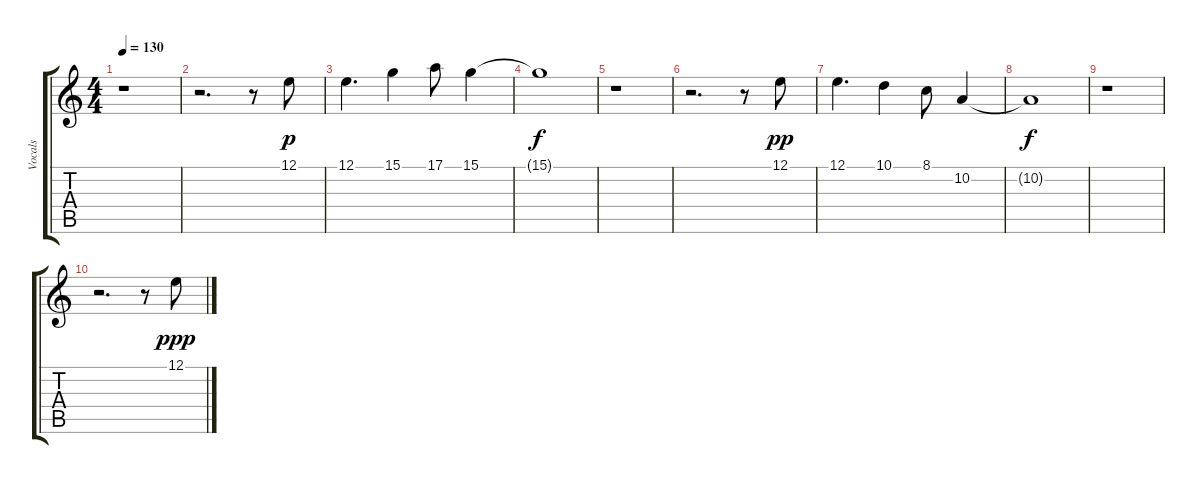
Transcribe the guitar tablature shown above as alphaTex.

\track ("Vocals" "Vocals") {instrument kalimba}
\staff {score tabs}
\tuning (E4 B3 G3 D3 A2 E2) {hide}
\ts (4 4)
\tempo 130
\clef g2
\ks c
r.1{dy f} |
r.2{d} r.8 12.1.8{dy p} |
12.1.4{d} 15.1.4 17.1.8 15.1.4 |
15.1{t}.1{dy f} |
r.1 |
r.2{d} r.8 12.1.8{dy pp} |
12.1.4{d} 10.1.4 8.1.8 10.2.4 |
10.2{t}.1{dy f} |
r.1 |
r.2{d} r.8 12.1.8{dy ppp}
